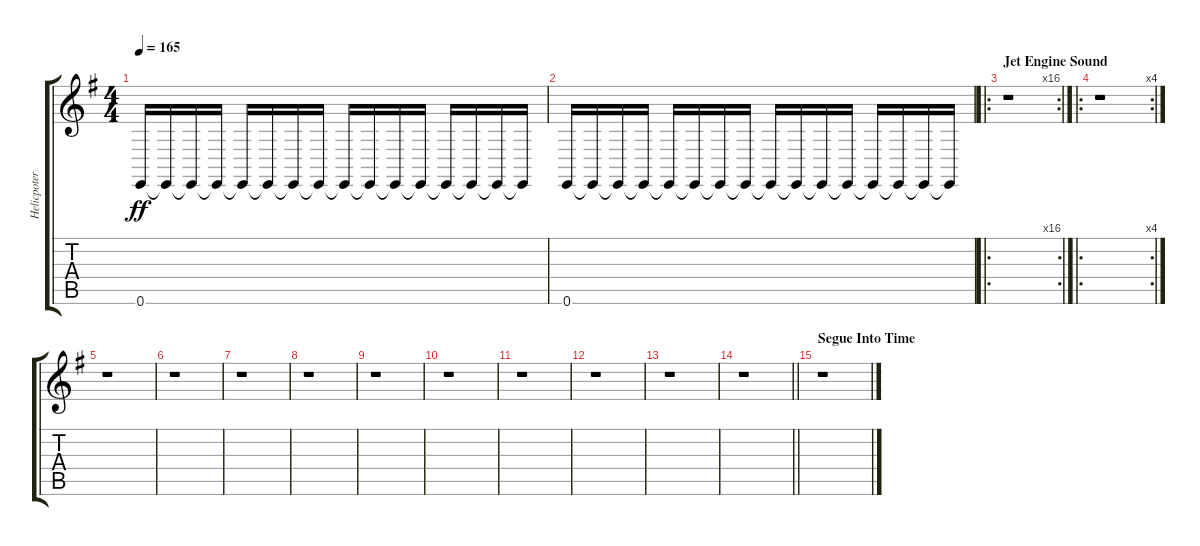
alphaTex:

\track ("Helicpoter Sound arr for gtr" "Helicpoter") {instrument helicopter}
\staff {score tabs}
\tuning (E4 B3 G3 D3 A2 E2) {hide}
\ts (4 4)
\tempo 165
\clef g2
\ks g
0.6{t}.16{dy ff} 0.6{t}.16 0.6{t}.16 0.6{t}.16 0.6{t}.16 0.6{t}.16 0.6{t}.16 0.6{t}.16 0.6{t}.16 0.6{t}.16 0.6{t}.16 0.6{t}.16 0.6{t}.16 0.6{t}.16 0.6{t}.16 0.6{t}.16 |
0.6.16 0.6{t}.16 0.6{t}.16 0.6{t}.16 0.6{t}.16 0.6{t}.16 0.6{t}.16 0.6{t}.16 0.6{t}.16 0.6{t}.16 0.6{t}.16 0.6{t}.16 0.6{t}.16 0.6{t}.16 0.6{t}.16 0.6{t}.16 |
\ro
\rc 16
\section ("" "Jet Engine Sound")
r.1 |
\ro
\rc 4
r.1 |
r.1 |
r.1 |
r.1 |
r.1 |
r.1 |
r.1 |
r.1 |
r.1 |
r.1 |
\barLineRight lightlight
r.1 |
\section ("" "Segue Into Time")
r.1
